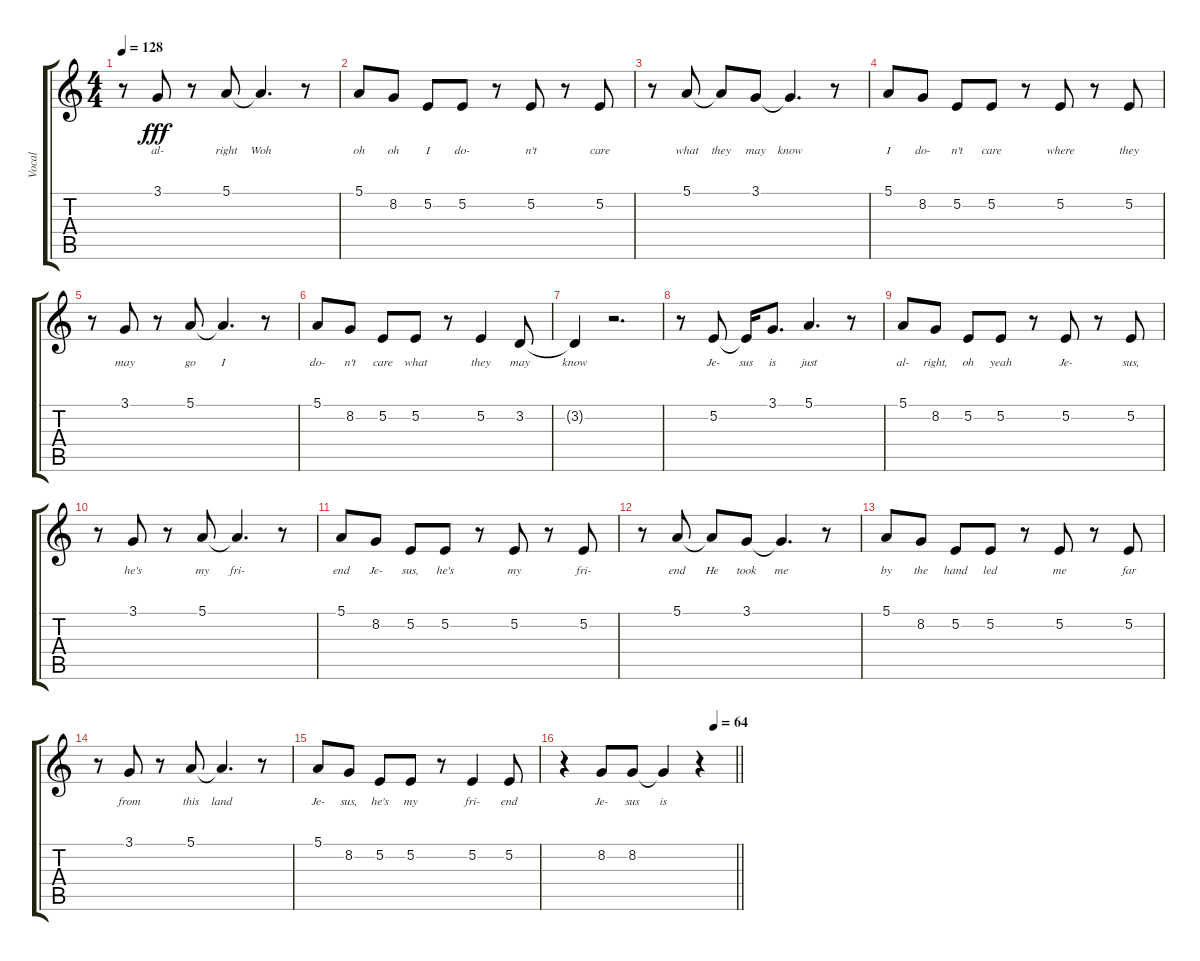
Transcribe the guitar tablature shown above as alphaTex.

\track ("Vocal" "Vocal") {instrument voiceoohs}
\staff {score tabs}
\tuning (E4 B3 G3 D3 A2 E2) {hide}
\ts (4 4)
\tempo 128
\clef g2
\ks c
r.8{dy fff} 3.1.8{lyrics (0 "al-") lyrics (1 "") lyrics (2 "") lyrics (3 "") lyrics (4 "")} r.8 5.1.8{lyrics (0 "right") lyrics (1 "") lyrics (2 "") lyrics (3 "") lyrics (4 "")} 5.1{t}.4{d lyrics (0 "Woh") lyrics (1 "") lyrics (2 "") lyrics (3 "") lyrics (4 "")} r.8 |
5.1.8{lyrics (0 "oh") lyrics (1 "") lyrics (2 "") lyrics (3 "") lyrics (4 "")} 8.2.8{lyrics (0 "oh") lyrics (1 "") lyrics (2 "") lyrics (3 "") lyrics (4 "")} 5.2.8{lyrics (0 "I") lyrics (1 "") lyrics (2 "") lyrics (3 "") lyrics (4 "")} 5.2.8{lyrics (0 "do-") lyrics (1 "") lyrics (2 "") lyrics (3 "") lyrics (4 "")} r.8 5.2.8{lyrics (0 "n't") lyrics (1 "") lyrics (2 "") lyrics (3 "") lyrics (4 "")} r.8 5.2.8{lyrics (0 "care") lyrics (1 "") lyrics (2 "") lyrics (3 "") lyrics (4 "")} |
r.8 5.1.8{lyrics (0 "what") lyrics (1 "") lyrics (2 "") lyrics (3 "") lyrics (4 "")} 5.1{t}.8{lyrics (0 "they") lyrics (1 "") lyrics (2 "") lyrics (3 "") lyrics (4 "")} 3.1.8{lyrics (0 "may") lyrics (1 "") lyrics (2 "") lyrics (3 "") lyrics (4 "")} 3.1{t}.4{d lyrics (0 "know") lyrics (1 "") lyrics (2 "") lyrics (3 "") lyrics (4 "")} r.8 |
5.1.8{lyrics (0 "I") lyrics (1 "") lyrics (2 "") lyrics (3 "") lyrics (4 "")} 8.2.8{lyrics (0 "do-") lyrics (1 "") lyrics (2 "") lyrics (3 "") lyrics (4 "")} 5.2.8{lyrics (0 "n't") lyrics (1 "") lyrics (2 "") lyrics (3 "") lyrics (4 "")} 5.2.8{lyrics (0 "care") lyrics (1 "") lyrics (2 "") lyrics (3 "") lyrics (4 "")} r.8 5.2.8{lyrics (0 "where") lyrics (1 "") lyrics (2 "") lyrics (3 "") lyrics (4 "")} r.8 5.2.8{lyrics (0 "they") lyrics (1 "") lyrics (2 "") lyrics (3 "") lyrics (4 "")} |
r.8 3.1.8{lyrics (0 "may") lyrics (1 "") lyrics (2 "") lyrics (3 "") lyrics (4 "")} r.8 5.1.8{lyrics (0 "go") lyrics (1 "") lyrics (2 "") lyrics (3 "") lyrics (4 "")} 5.1{t}.4{d lyrics (0 "I") lyrics (1 "") lyrics (2 "") lyrics (3 "") lyrics (4 "")} r.8 |
5.1.8{lyrics (0 "do-") lyrics (1 "") lyrics (2 "") lyrics (3 "") lyrics (4 "")} 8.2.8{lyrics (0 "n't") lyrics (1 "") lyrics (2 "") lyrics (3 "") lyrics (4 "")} 5.2.8{lyrics (0 "care") lyrics (1 "") lyrics (2 "") lyrics (3 "") lyrics (4 "")} 5.2.8{lyrics (0 "what") lyrics (1 "") lyrics (2 "") lyrics (3 "") lyrics (4 "")} r.8 5.2.4{lyrics (0 "they") lyrics (1 "") lyrics (2 "") lyrics (3 "") lyrics (4 "")} 3.2.8{lyrics (0 "may") lyrics (1 "") lyrics (2 "") lyrics (3 "") lyrics (4 "")} |
3.2{t}.4{lyrics (0 "know") lyrics (1 "") lyrics (2 "") lyrics (3 "") lyrics (4 "")} r.2{d} |
r.8 5.2.8{lyrics (0 "Je-") lyrics (1 "") lyrics (2 "") lyrics (3 "") lyrics (4 "")} 5.2{t}.16{lyrics (0 "sus") lyrics (1 "") lyrics (2 "") lyrics (3 "") lyrics (4 "")} 3.1.8{d lyrics (0 "is") lyrics (1 "") lyrics (2 "") lyrics (3 "") lyrics (4 "")} 5.1.4{d lyrics (0 "just") lyrics (1 "") lyrics (2 "") lyrics (3 "") lyrics (4 "")} r.8 |
5.1.8{lyrics (0 "al-") lyrics (1 "") lyrics (2 "") lyrics (3 "") lyrics (4 "")} 8.2.8{lyrics (0 "right,") lyrics (1 "") lyrics (2 "") lyrics (3 "") lyrics (4 "")} 5.2.8{lyrics (0 "oh") lyrics (1 "") lyrics (2 "") lyrics (3 "") lyrics (4 "")} 5.2.8{lyrics (0 "yeah") lyrics (1 "") lyrics (2 "") lyrics (3 "") lyrics (4 "")} r.8 5.2.8{lyrics (0 "Je-") lyrics (1 "") lyrics (2 "") lyrics (3 "") lyrics (4 "")} r.8 5.2.8{lyrics (0 "sus,") lyrics (1 "") lyrics (2 "") lyrics (3 "") lyrics (4 "")} |
r.8 3.1.8{lyrics (0 "he's") lyrics (1 "") lyrics (2 "") lyrics (3 "") lyrics (4 "")} r.8 5.1.8{lyrics (0 "my") lyrics (1 "") lyrics (2 "") lyrics (3 "") lyrics (4 "")} 5.1{t}.4{d lyrics (0 "fri-") lyrics (1 "") lyrics (2 "") lyrics (3 "") lyrics (4 "")} r.8 |
5.1.8{lyrics (0 "end") lyrics (1 "") lyrics (2 "") lyrics (3 "") lyrics (4 "")} 8.2.8{lyrics (0 "Je-") lyrics (1 "") lyrics (2 "") lyrics (3 "") lyrics (4 "")} 5.2.8{lyrics (0 "sus,") lyrics (1 "") lyrics (2 "") lyrics (3 "") lyrics (4 "")} 5.2.8{lyrics (0 "he's") lyrics (1 "") lyrics (2 "") lyrics (3 "") lyrics (4 "")} r.8 5.2.8{lyrics (0 "my") lyrics (1 "") lyrics (2 "") lyrics (3 "") lyrics (4 "")} r.8 5.2.8{lyrics (0 "fri-") lyrics (1 "") lyrics (2 "") lyrics (3 "") lyrics (4 "")} |
r.8 5.1.8{lyrics (0 "end") lyrics (1 "") lyrics (2 "") lyrics (3 "") lyrics (4 "")} 5.1{t}.8{lyrics (0 "He") lyrics (1 "") lyrics (2 "") lyrics (3 "") lyrics (4 "")} 3.1.8{lyrics (0 "took") lyrics (1 "") lyrics (2 "") lyrics (3 "") lyrics (4 "")} 3.1{t}.4{d lyrics (0 "me") lyrics (1 "") lyrics (2 "") lyrics (3 "") lyrics (4 "")} r.8 |
5.1.8{lyrics (0 "by") lyrics (1 "") lyrics (2 "") lyrics (3 "") lyrics (4 "")} 8.2.8{lyrics (0 "the") lyrics (1 "") lyrics (2 "") lyrics (3 "") lyrics (4 "")} 5.2.8{lyrics (0 "hand") lyrics (1 "") lyrics (2 "") lyrics (3 "") lyrics (4 "")} 5.2.8{lyrics (0 "led") lyrics (1 "") lyrics (2 "") lyrics (3 "") lyrics (4 "")} r.8 5.2.8{lyrics (0 "me") lyrics (1 "") lyrics (2 "") lyrics (3 "") lyrics (4 "")} r.8 5.2.8{lyrics (0 "far") lyrics (1 "") lyrics (2 "") lyrics (3 "") lyrics (4 "")} |
r.8 3.1.8{lyrics (0 "from") lyrics (1 "") lyrics (2 "") lyrics (3 "") lyrics (4 "")} r.8 5.1.8{lyrics (0 "this") lyrics (1 "") lyrics (2 "") lyrics (3 "") lyrics (4 "")} 5.1{t}.4{d lyrics (0 "land") lyrics (1 "") lyrics (2 "") lyrics (3 "") lyrics (4 "")} r.8 |
5.1.8{lyrics (0 "Je-") lyrics (1 "") lyrics (2 "") lyrics (3 "") lyrics (4 "")} 8.2.8{lyrics (0 "sus,") lyrics (1 "") lyrics (2 "") lyrics (3 "") lyrics (4 "")} 5.2.8{lyrics (0 "he's") lyrics (1 "") lyrics (2 "") lyrics (3 "") lyrics (4 "")} 5.2.8{lyrics (0 "my") lyrics (1 "") lyrics (2 "") lyrics (3 "") lyrics (4 "")} r.8 5.2.4{lyrics (0 "fri-") lyrics (1 "") lyrics (2 "") lyrics (3 "") lyrics (4 "")} 5.2.8{lyrics (0 "end") lyrics (1 "") lyrics (2 "") lyrics (3 "") lyrics (4 "")} |
\tempo (64 0.875)
\barLineRight lightlight
r.4 8.2.8{lyrics (0 "Je-") lyrics (1 "") lyrics (2 "") lyrics (3 "") lyrics (4 "")} 8.2.8{lyrics (0 "sus") lyrics (1 "") lyrics (2 "") lyrics (3 "") lyrics (4 "")} 8.2{t}.4{lyrics (0 "is") lyrics (1 "") lyrics (2 "") lyrics (3 "") lyrics (4 "")} r.4
